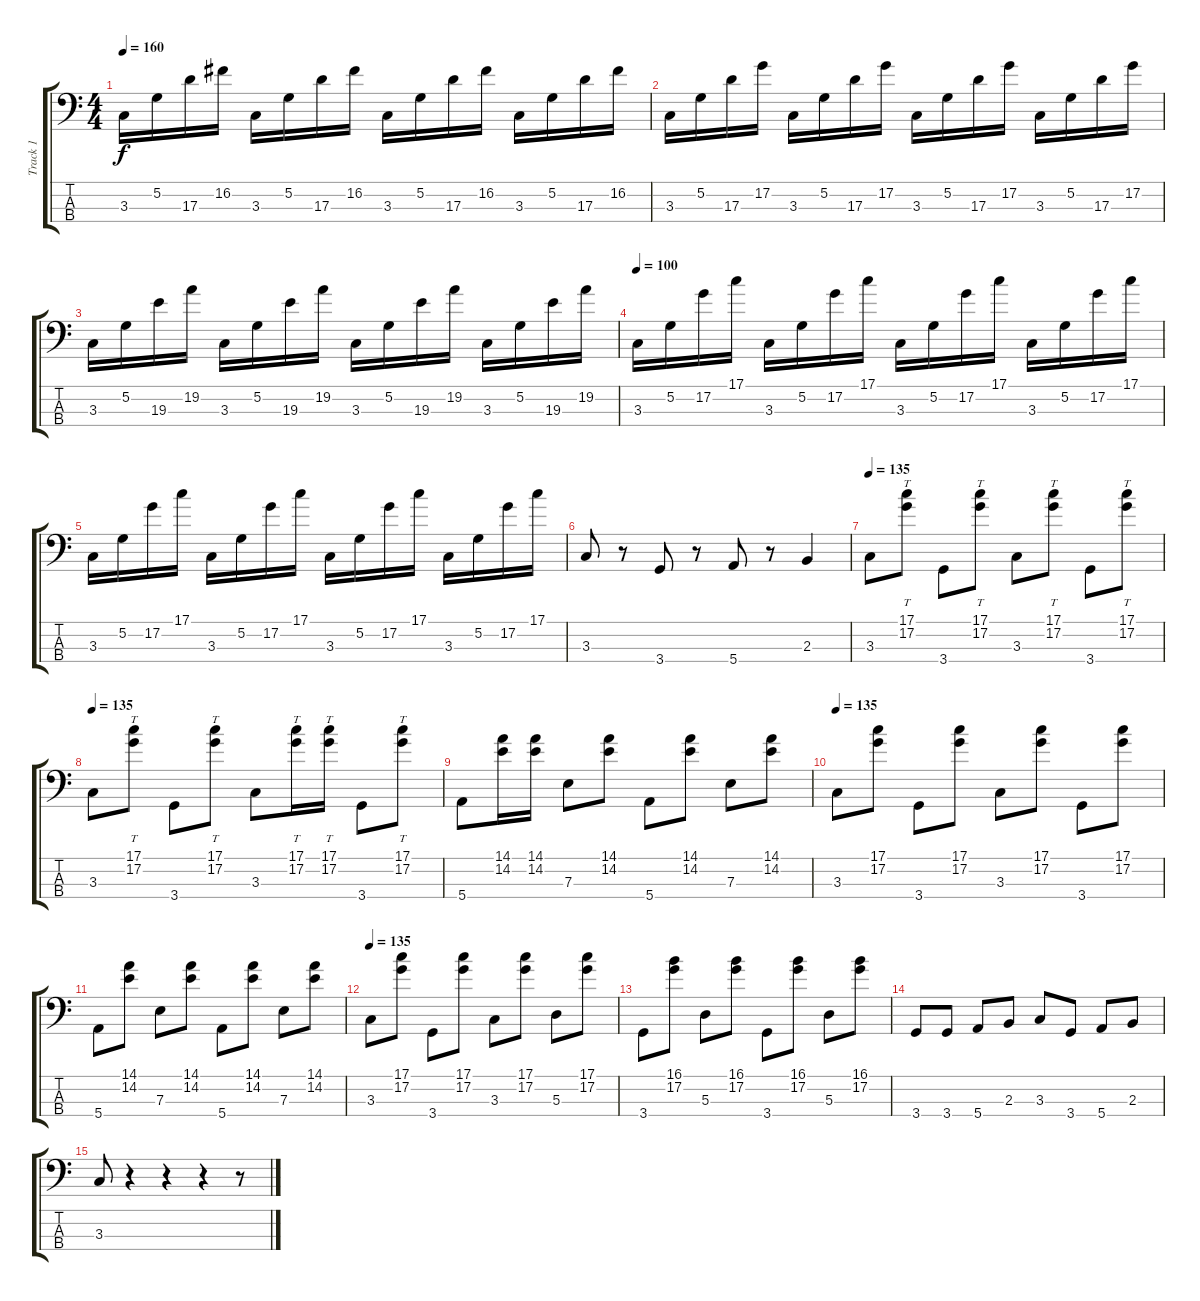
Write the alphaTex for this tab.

\track ("Track 1" "Track 1") {instrument electricbassfinger}
\staff {score tabs}
\tuning (G2 D2 A1 E1) {hide}
\ts (4 4)
\tempo 160
\clef f4
\ks c
3.3.16{dy f} 5.2.16 17.3.16 16.2.16 3.3.16 5.2.16 17.3.16 16.2.16 3.3.16 5.2.16 17.3.16 16.2.16 3.3.16 5.2.16 17.3.16 16.2.16 |
3.3.16 5.2.16 17.3.16 17.2.16 3.3.16 5.2.16 17.3.16 17.2.16 3.3.16 5.2.16 17.3.16 17.2.16 3.3.16 5.2.16 17.3.16 17.2.16 |
3.3.16 5.2.16 19.3.16 19.2.16 3.3.16 5.2.16 19.3.16 19.2.16 3.3.16 5.2.16 19.3.16 19.2.16 3.3.16 5.2.16 19.3.16 19.2.16 |
\tempo 100
3.3.16 5.2.16 17.2.16 17.1.16 3.3.16 5.2.16 17.2.16 17.1.16 3.3.16 5.2.16 17.2.16 17.1.16 3.3.16 5.2.16 17.2.16 17.1.16 |
3.3.16 5.2.16 17.2.16 17.1.16 3.3.16 5.2.16 17.2.16 17.1.16 3.3.16 5.2.16 17.2.16 17.1.16 3.3.16 5.2.16 17.2.16 17.1.16 |
3.3.8{instrument slapbass2} r.8 3.4.8 r.8 5.4.8 r.8 2.3.4 |
\tempo 135
3.3.8{instrument electricbassfinger} (17.1 17.2).8{tt} 3.4.8 (17.1 17.2).8{tt} 3.3.8 (17.1 17.2).8{tt} 3.4.8 (17.1 17.2).8{tt} |
\tempo 135
3.3.8{instrument electricbassfinger} (17.1 17.2).8{tt} 3.4.8 (17.1 17.2).8{tt} 3.3.8 (17.1 17.2).16{tt} (17.1 17.2).16{tt} 3.4.8 (17.1 17.2).8{tt} |
5.4.8 (14.1 14.2).16 (14.1 14.2).16 7.3.8 (14.1 14.2).8 5.4.8 (14.1 14.2).8 7.3.8 (14.1 14.2).8 |
\tempo 135
3.3.8{instrument electricbassfinger} (17.1 17.2).8 3.4.8 (17.1 17.2).8 3.3.8 (17.1 17.2).8 3.4.8 (17.1 17.2).8 |
5.4.8 (14.1 14.2).8 7.3.8 (14.1 14.2).8 5.4.8 (14.1 14.2).8 7.3.8 (14.1 14.2).8 |
\tempo 135
3.3.8{instrument electricbassfinger} (17.1 17.2).8 3.4.8 (17.1 17.2).8 3.3.8 (17.1 17.2).8 5.3.8 (17.1 17.2).8 |
3.4.8 (16.1 17.2).8 5.3.8 (16.1 17.2).8 3.4.8 (16.1 17.2).8 5.3.8 (16.1 17.2).8 |
3.4.8{instrument slapbass2} 3.4.8 5.4.8 2.3.8 3.3.8 3.4.8 5.4.8 2.3.8 |
3.3.8 r.4 r.4 r.4 r.8
